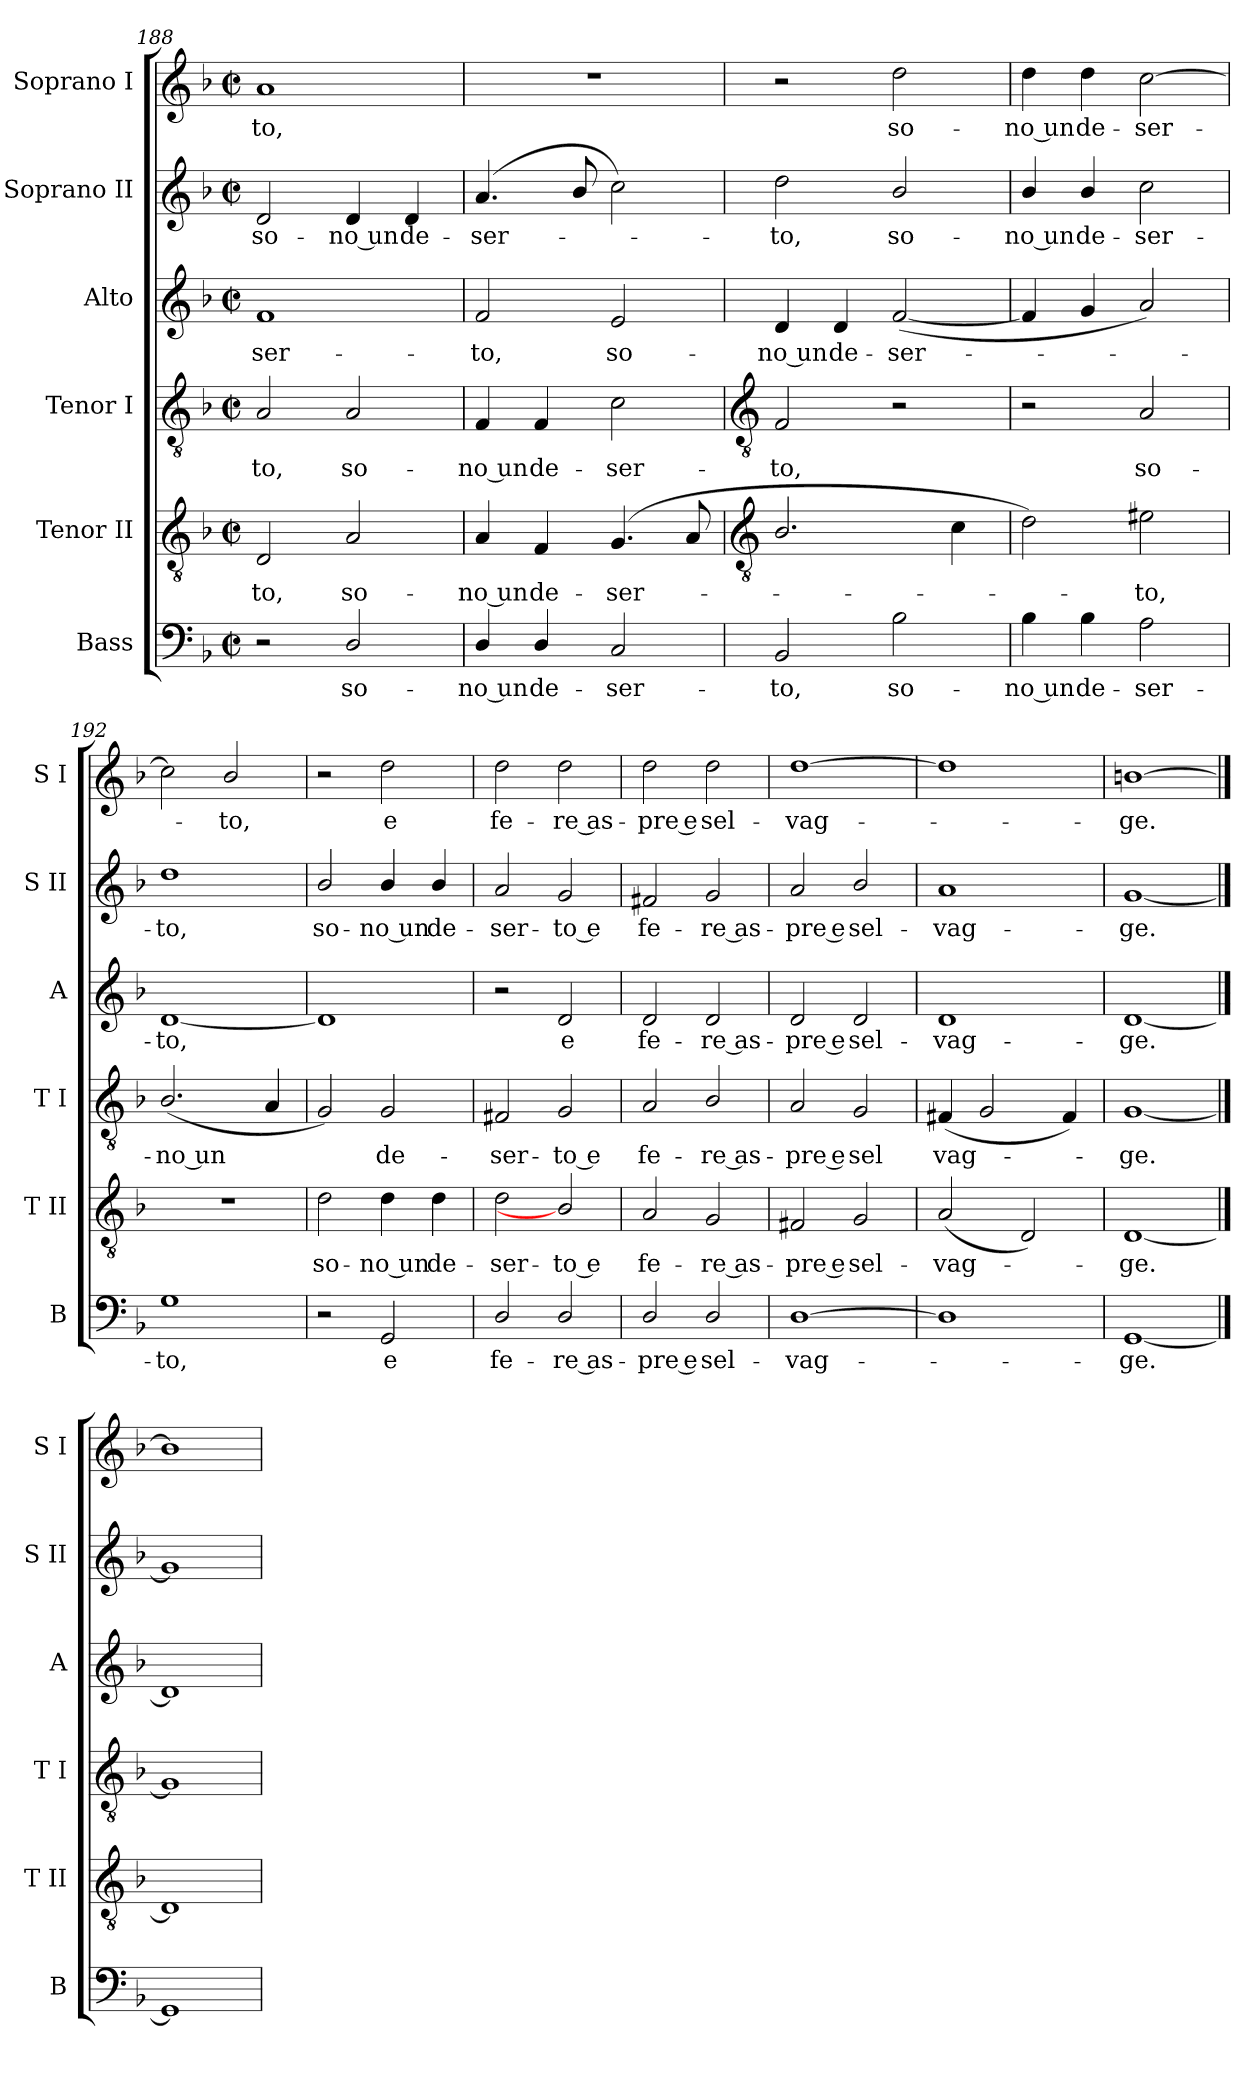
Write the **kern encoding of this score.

**kern	**text	**kern	**text	**kern	**text	**kern	**text	**kern	**text	**kern	**text
*part6	*part6	*part5	*part5	*part4	*part4	*part3	*part3	*part2	*part2	*part1	*part1
*staff6	*staff6	*staff5	*staff5	*staff4	*staff4	*staff3	*staff3	*staff2	*staff2	*staff1	*staff1
*I"Bass	*	*I"Tenor II	*	*I"Tenor I	*	*I"Alto	*	*I"Soprano II	*	*I"Soprano I	*
*I'B	*	*I'T II	*	*I'T I	*	*I'A	*	*I'S II	*	*I'S I	*
*clefF4	*	*clefGv2	*	*clefGv2	*	*clefG2	*	*clefG2	*	*clefG2	*
*k[b-]	*	*k[b-]	*	*k[b-]	*	*k[b-]	*	*k[b-]	*	*k[b-]	*
*F:	*	*F:	*	*F:	*	*F:	*	*F:	*	*F:	*
*M2/2	*	*M2/2	*	*M2/2	*	*M2/2	*	*M2/2	*	*M2/2	*
*met(c|)	*	*met(c|)	*	*met(c|)	*	*met(c|)	*	*met(c|)	*	*met(c|)	*
=188	=188	=188	=188	=188	=188	=188	=188	=188	=188	=188	=188
!	!	!	!LO:LY:b	!	!LO:LY:b	!	!LO:LY:b	!	!LO:LY:b	!	!LO:LY:b
2r	.	2D	-to,	2A	to,	1f	-ser-	2d	so-	1a	-to,
!	!LO:LY:b	!	!LO:LY:b	!	!LO:LY:b	!	!	!	!LO:LY:b	!	!
2D/	so-	2A	so-	2A	so-	.	.	4d	-no un	.	.
!	!	!	!	!	!	!	!	!	!LO:LY:b	!	!
.	.	.	.	.	.	.	.	4d	de-	.	.
=189	=189	=189	=189	=189	=189	=189	=189	=189	=189	=189	=189
!	!LO:LY:b	!	!LO:LY:b	!	!LO:LY:b	!	!LO:LY:b	!	!LO:LY:b	!	!
4D/	-no un	4A	-no un	4F	-no un	2f	-to,	(<4.a	-ser-	1r	.
!	!LO:LY:b	!	!LO:LY:b	!	!LO:LY:b	!	!	!	!	!	!
4D/	de-	4F	de-	4F	de-	.	.	.	.	.	.
.	.	.	.	.	.	.	.	8b-/	.	.	.
!	!LO:LY:b	!	!LO:LY:b	!	!LO:LY:b	!	!LO:LY:b	!	!	!	!
2C	-ser-	(>4.G	-ser-	2c	-ser-	2e	so-	2cc)	.	.	.
.	.	8A	.	.	.	.	.	.	.	.	.
!!LO:LB:g=z
=190	=190	=190	=190	=190	=190	=190	=190	=190	=190	=190	=190
*	*	*clefGv2	*	*clefGv2	*	*	*	*	*	*	*
!	!LO:LY:b	!	!	!	!LO:LY:b	!	!LO:LY:b	!	!LO:LY:b	!	!
2BB-	-to,	2.B-/	.	2F	-to,	4d	-no un	2dd	to,	2r	.
!	!	!	!	!	!	!	!LO:LY:b	!	!	!	!
.	.	.	.	.	.	4d	de-	.	.	.	.
!	!LO:LY:b	!	!	!	!	!	!LO:LY:b	!	!LO:LY:b	!	!LO:LY:b
2B-	so-	.	.	2r	.	(<[2f	-ser-	2b-/	so-	2dd	so-
.	.	4c	.	.	.	.	.	.	.	.	.
=191	=191	=191	=191	=191	=191	=191	=191	=191	=191	=191	=191
!	!LO:LY:b	!	!	!	!	!	!	!	!LO:LY:b	!	!LO:LY:b
4B-	-no un	2d)	.	2r	.	4f]	.	4b-/	-no un	4dd	-no un
!	!LO:LY:b	!	!	!	!	!	!	!	!LO:LY:b	!	!LO:LY:b
4B-	de-	.	.	.	.	4g	.	4b-/	de-	4dd	de-
!	!LO:LY:b	!	!LO:LY:b	!	!LO:LY:b	!	!	!	!LO:LY:b	!	!LO:LY:b
2A	-ser-	2e#X	to,	2A	so-	2a)	.	2cc	-ser-	[2cc	-ser-
=192	=192	=192	=192	=192	=192	=192	=192	=192	=192	=192	=192
!	!LO:LY:b	!	!	!	!LO:LY:b	!	!LO:LY:b	!	!LO:LY:b	!	!
1G	-to,	1r	.	(<2.B-/	-no un	[1d	to,	1dd	-to,	2cc]	.
!	!	!	!	!	!	!	!	!	!	!	!LO:LY:b
.	.	.	.	.	.	.	.	.	.	2b-/	to,
.	.	.	.	4A	.	.	.	.	.	.	.
=193	=193	=193	=193	=193	=193	=193	=193	=193	=193	=193	=193
!	!	!	!LO:LY:b	!	!	!	!	!	!LO:LY:b	!	!
2r	.	2d	so-	2G)	.	1d]	.	2b-/	so-	2r	.
!	!LO:LY:b	!	!LO:LY:b	!	!LO:LY:b	!	!	!	!LO:LY:b	!	!LO:LY:b
2GG	e	4d	-no un	2G	de-	.	.	4b-/	-no un	2dd	e
!	!	!	!LO:LY:b	!	!	!	!	!	!LO:LY:b	!	!
.	.	4d	de-	.	.	.	.	4b-/	de-	.	.
=194	=194	=194	=194	=194	=194	=194	=194	=194	=194	=194	=194
!	!LO:LY:b	!	!LO:LY:b	!	!LO:LY:b	!	!	!	!LO:LY:b	!	!LO:LY:b
2D/	fe-	2d	-ser-	2F#X	-ser-	2r	.	2a	-ser-	2dd	fe-
!	!LO:LY:b	!	!LO:LY:b	!	!LO:LY:b	!	!LO:LY:b	!	!LO:LY:b	!	!LO:LY:b
2D/	-re as-	2B-/]	-to e	2G	-to e	2d	e	2g	-to e	2dd	-re as-
=195	=195	=195	=195	=195	=195	=195	=195	=195	=195	=195	=195
!	!LO:LY:b	!	!LO:LY:b	!	!LO:LY:b	!	!LO:LY:b	!	!LO:LY:b	!	!LO:LY:b
2D/	-pre e	2A	fe-	2A	fe-	2d	fe-	2f#X	fe-	2dd	-pre e
!	!LO:LY:b	!	!LO:LY:b	!	!LO:LY:b	!	!LO:LY:b	!	!LO:LY:b	!	!LO:LY:b
2D/	sel-	2G	-re as-	2B-/	-re as-	2d	-re as-	2g	-re as-	2dd	sel-
=196	=196	=196	=196	=196	=196	=196	=196	=196	=196	=196	=196
!	!LO:LY:b	!	!LO:LY:b	!	!LO:LY:b	!	!LO:LY:b	!	!LO:LY:b	!	!LO:LY:b
[1D	-vag-	2F#X	-pre e	2A	-pre e	2d	-pre e	2a	-pre e	[1dd	-vag-
!	!	!	!LO:LY:b	!	!LO:LY:b	!	!LO:LY:b	!	!LO:LY:b	!	!
.	.	2G	sel-	2G	sel	2d	sel-	2b-/	sel-	.	.
=197	=197	=197	=197	=197	=197	=197	=197	=197	=197	=197	=197
!	!	!	!LO:LY:b	!	!LO:LY:b	!	!LO:LY:b	!	!LO:LY:b	!	!
1D]	.	(<2A	-vag-	(<4F#X	vag-	1d	-vag-	1a	-vag-	1dd]	.
.	.	.	.	2G	.	.	.	.	.	.	.
.	.	2D)	.	.	.	.	.	.	.	.	.
.	.	.	.	4F#)	.	.	.	.	.	.	.
=198	=198	=198	=198	=198	=198	=198	=198	=198	=198	=198	=198
!	!LO:LY:b	!	!LO:LY:b	!	!LO:LY:b	!	!LO:LY:b	!	!LO:LY:b	!	!LO:LY:b
[1GG	ge.	[1D	ge.	[1G	ge.	[1d	-ge.	[1g	-ge.	[1bn	ge.
==199	==199	==199	==199	==199	==199	==199	==199	==199	==199	==199	==199
1GG]	.	1D]	.	1G]	.	1d]	.	1g]	.	1b]	.
=	=	=	=	=	=	=	=	=	=	=	=
*-	*-	*-	*-	*-	*-	*-	*-	*-	*-	*-	*-
